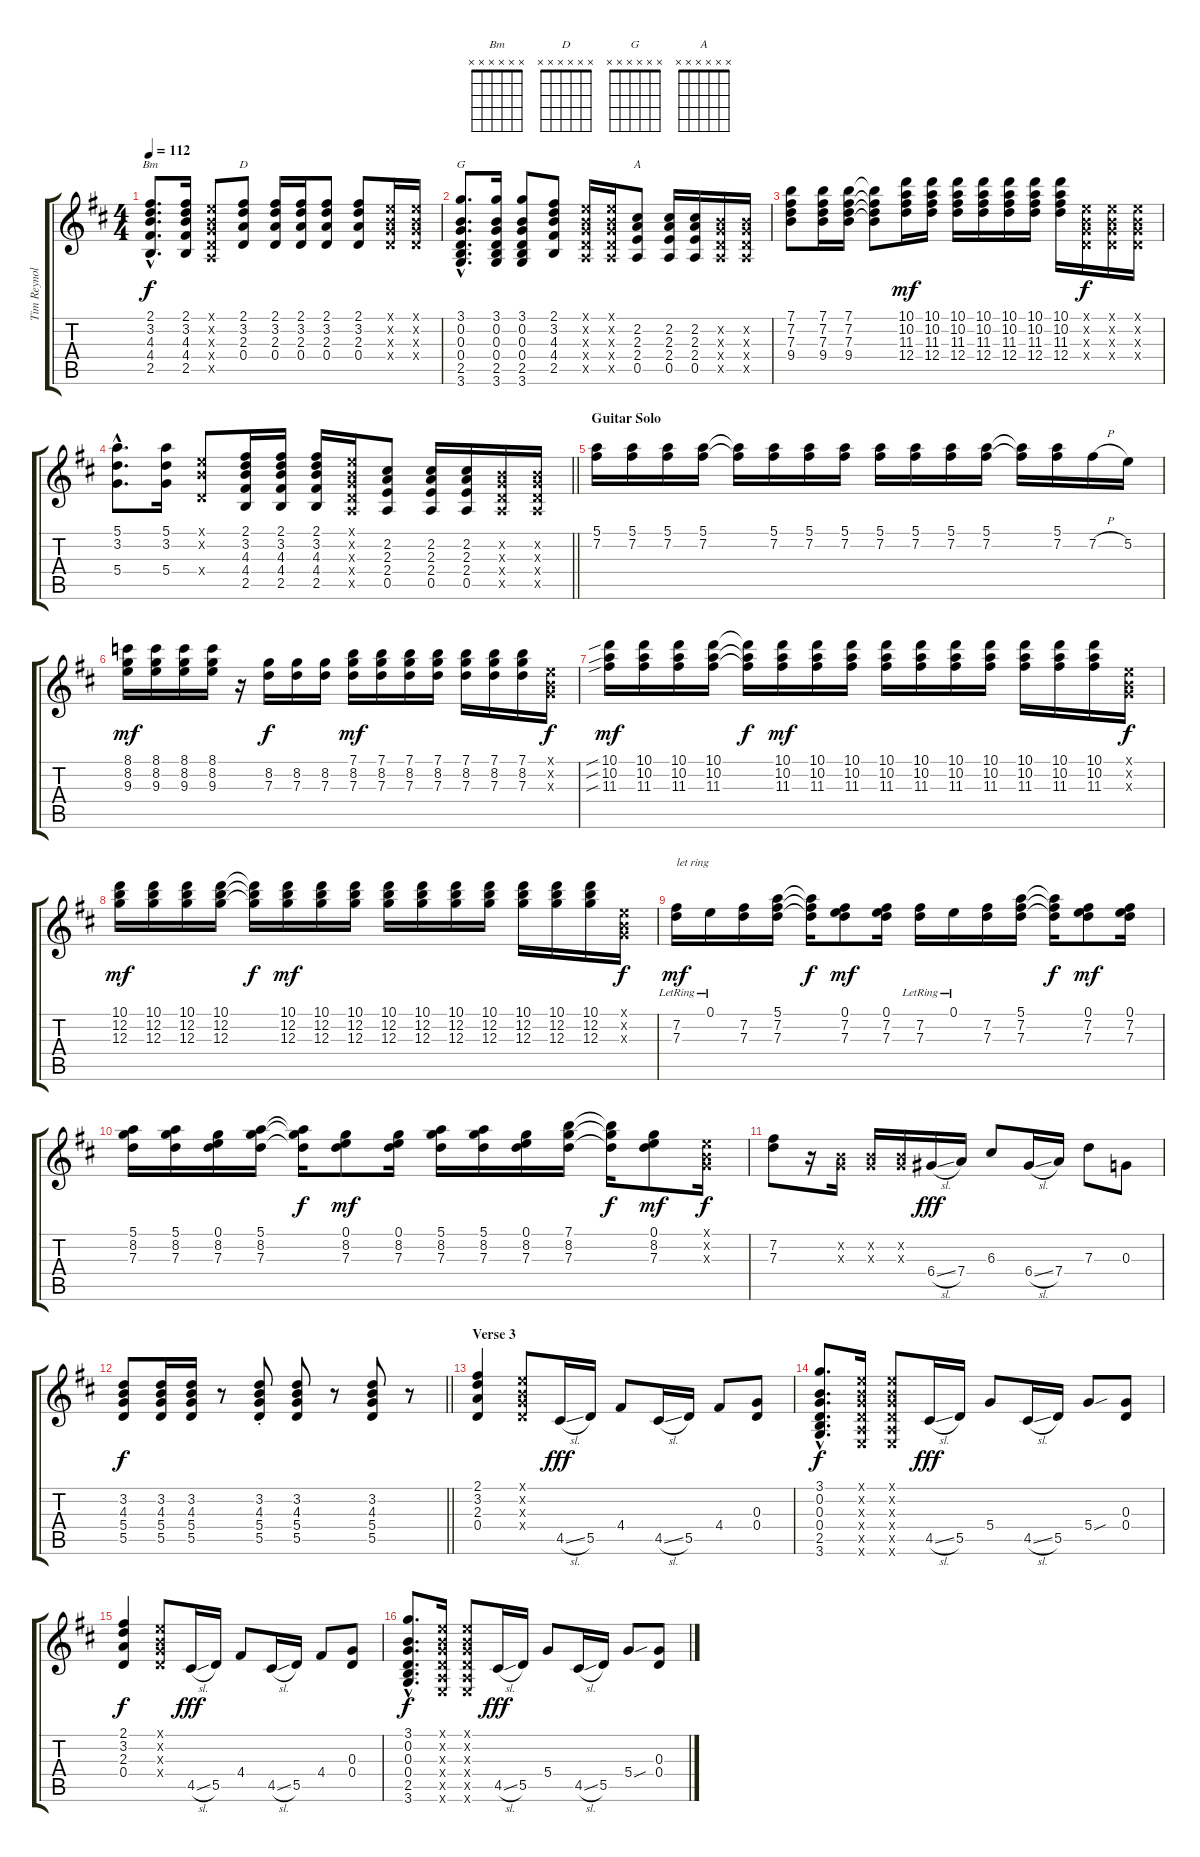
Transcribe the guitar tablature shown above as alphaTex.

\track ("Tim Reynolds" "Tim Reynol") {instrument acousticguitarsteel}
\staff {score tabs}
\tuning (E4 B3 G3 D3 A2 E2) {hide}
\chord ("Bm" x x x x x x)
\chord ("D" x x x x x x)
\chord ("G" x x x x x x)
\chord ("A" x x x x x x)
\ts (4 4)
\tempo 112
\clef g2
\ks d
(2.1{hac} 3.2{hac} 4.3{hac} 4.4{hac} 2.5{hac}).8{d ch "Bm" dy f} (2.1 3.2 4.3 4.4 2.5).16 (0.1{x} 0.2{x} 0.3{x} 0.4{x} 0.5{x}).8 (2.1 3.2 2.3 0.4).8{ch "D"} (2.1 3.2 2.3 0.4).16 (2.1 3.2 2.3 0.4).16 (2.1 3.2 2.3 0.4).8 (2.1 3.2 2.3 0.4).8 (0.1{x} 0.2{x} 0.3{x} 0.4{x}).16 (0.1{x} 0.2{x} 0.3{x} 0.4{x}).16 |
(3.1{hac} 0.2{hac} 0.3{hac} 0.4{hac} 2.5{hac} 3.6{hac}).8{d ch "G"} (3.1 0.2 0.3 0.4 2.5 3.6).16 (3.1 0.2 0.3 0.4 2.5 3.6).8 (2.1 3.2 4.3 4.4 2.5).8 (0.1{x} 0.2{x} 0.3{x} 0.4{x} 0.5{x}).16 (0.1{x} 0.2{x} 0.3{x} 0.4{x} 0.5{x}).16 (2.2 2.3 2.4 0.5).8{ch "A"} (2.2 2.3 2.4 0.5).16 (2.2 2.3 2.4 0.5).16 (0.2{x} 0.3{x} 0.4{x} 0.5{x}).16 (0.2{x} 0.3{x} 0.4{x} 0.5{x}).16 |
(7.1 7.2 7.3 9.4).8 (7.1 7.2 7.3 9.4).16 (7.1 7.2 7.3 9.4).16 (7.1{t} 7.2{t} 7.3{t} 9.4{t}).8 (10.1 10.2 11.3 12.4).16{dy mf} (10.1 10.2 11.3 12.4).16 (10.1 10.2 11.3 12.4).16 (10.1 10.2 11.3 12.4).16 (10.1 10.2 11.3 12.4).16 (10.1 10.2 11.3 12.4).16 (10.1 10.2 11.3 12.4).16 (0.1{x} 0.2{x} 0.3{x} 0.4{x}).16{dy f} (0.1{x} 0.2{x} 0.3{x} 0.4{x}).16 (0.1{x} 0.2{x} 0.3{x} 0.4{x}).16 |
\barLineRight lightlight
(5.1{hac} 3.2{hac} 5.4{hac}).8{d} (5.1 3.2 5.4).16 (0.1{x} 0.2{x} 0.4{x}).8 (2.1 3.2 4.3 4.4 2.5).16 (2.1 3.2 4.3 4.4 2.5).16 (2.1 3.2 4.3 4.4 2.5).16 (0.1{x} 0.2{x} 0.3{x} 0.4{x} 0.5{x}).16 (2.2 2.3 2.4 0.5).8 (2.2 2.3 2.4 0.5).16 (2.2 2.3 2.4 0.5).16 (0.2{x} 0.3{x} 0.4{x} 0.5{x}).16 (0.2{x} 0.3{x} 0.4{x} 0.5{x}).16 |
\section ("" "Guitar Solo")
(5.1 7.2).16 (5.1 7.2).16 (5.1 7.2).16 (5.1 7.2).16 (5.1{t} 7.2{t}).16 (5.1 7.2).16 (5.1 7.2).16 (5.1 7.2).16 (5.1 7.2).16 (5.1 7.2).16 (5.1 7.2).16 (5.1 7.2).16 (5.1{t} 7.2{t}).16 (5.1 7.2).16 7.2{h}.16 5.2.16 |
(8.1 8.2 9.3).16{dy mf} (8.1 8.2 9.3).16 (8.1 8.2 9.3).16 (8.1 8.2 9.3).16 r.16 (8.2 7.3).16{dy f} (8.2 7.3).16 (8.2 7.3).16 (7.1 8.2 7.3).16{dy mf} (7.1 8.2 7.3).16 (7.1 8.2 7.3).16 (7.1 8.2 7.3).16 (7.1 8.2 7.3).16 (7.1 8.2 7.3).16 (7.1 8.2 7.3).16 (0.1{x} 0.2{x} 0.3{x}).16{dy f} |
(10.1{sib} 10.2{sib} 11.3{sib}).16{dy mf} (10.1 10.2 11.3).16 (10.1 10.2 11.3).16 (10.1 10.2 11.3).16 (10.1{t} 10.2{t} 11.3{t}).16{dy f} (10.1 10.2 11.3).16{dy mf} (10.1 10.2 11.3).16 (10.1 10.2 11.3).16 (10.1 10.2 11.3).16 (10.1 10.2 11.3).16 (10.1 10.2 11.3).16 (10.1 10.2 11.3).16 (10.1 10.2 11.3).16 (10.1 10.2 11.3).16 (10.1 10.2 11.3).16 (0.1{x} 0.2{x} 0.3{x}).16{dy f} |
(10.1 12.2 12.3).16{dy mf} (10.1 12.2 12.3).16 (10.1 12.2 12.3).16 (10.1 12.2 12.3).16 (10.1{t} 12.2{t} 12.3{t}).16{dy f} (10.1 12.2 12.3).16{dy mf} (10.1 12.2 12.3).16 (10.1 12.2 12.3).16 (10.1 12.2 12.3).16 (10.1 12.2 12.3).16 (10.1 12.2 12.3).16 (10.1 12.2 12.3).16 (10.1 12.2 12.3).16 (10.1 12.2 12.3).16 (10.1 12.2 12.3).16 (0.1{x} 0.2{x} 0.3{x}).16{dy f} |
(7.2{lr} 7.3{lr}).16{txt "let ring" dy mf} 0.1{lr}.16 (7.2 7.3).16 (5.1 7.2 7.3).16 (5.1{t} 7.2{t} 7.3{t}).16{dy f} (0.1 7.2 7.3).8{dy mf} (0.1 7.2 7.3).16 (7.2{lr} 7.3{lr}).16 0.1{lr}.16 (7.2 7.3).16 (5.1 7.2 7.3).16 (5.1{t} 7.2{t} 7.3{t}).16{dy f} (0.1 7.2 7.3).8{dy mf} (0.1 7.2 7.3).16 |
(5.1 8.2 7.3).16 (5.1 8.2 7.3).16 (0.1 8.2 7.3).16 (5.1 8.2 7.3).16 (5.1{t} 8.2{t} 7.3{t}).16{dy f} (0.1 8.2 7.3).8{dy mf} (0.1 8.2 7.3).16 (5.1 8.2 7.3).16 (5.1 8.2 7.3).16 (0.1 8.2 7.3).16 (7.1 8.2 7.3).16 (7.1{t} 8.2{t} 7.3{t}).16{dy f} (0.1 8.2 7.3).8{dy mf} (0.1{x} 0.2{x} 0.3{x}).16{dy f} |
(7.2 7.3).8 r.16 (0.2{x} 0.3{x}).16 (0.2{x} 0.3{x}).16 (0.2{x} 0.3{x}).16 6.4{sl}.16{dy fff} 7.4.16 6.3.8 6.4{sl}.16 7.4.16 7.3.8 0.3.8 |
\barLineRight lightlight
(3.2 4.3 5.4 5.5).8{dy f} (3.2 4.3 5.4 5.5).16 (3.2 4.3 5.4 5.5).16 r.8 (3.2{st} 4.3{st} 5.4{st} 5.5{st}).8 (3.2 4.3 5.4 5.5).8 r.8 (3.2 4.3 5.4 5.5).8 r.8 |
\section ("" "Verse 3")
(2.1 3.2 2.3 0.4).4 (0.1{x} 0.2{x} 0.3{x} 0.4{x}).8 4.5{sl}.16{dy fff} 5.5.16 4.4.8 4.5{sl}.16 5.5.16 4.4.8 (0.3 0.4).8 |
(3.1{hac} 0.2{hac} 0.3{hac} 0.4{hac} 2.5{hac} 3.6{hac}).8{d dy f} (0.1{x} 0.2{x} 0.3{x} 0.4{x} 0.5{x} 0.6{x}).16 (0.1{x} 0.2{x} 0.3{x} 0.4{x} 0.5{x} 0.6{x}).8 4.5{sl}.16{dy fff} 5.5.16 5.4.8 4.5{sl}.16 5.5.16 5.4{sou}.8 (0.3 0.4).8 |
(2.1 3.2 2.3 0.4).4{dy f} (0.1{x} 0.2{x} 0.3{x} 0.4{x}).8 4.5{sl}.16{dy fff} 5.5.16 4.4.8 4.5{sl}.16 5.5.16 4.4.8 (0.3 0.4).8 |
(3.1{hac} 0.2{hac} 0.3{hac} 0.4{hac} 2.5{hac} 3.6{hac}).8{d dy f} (0.1{x} 0.2{x} 0.3{x} 0.4{x} 0.5{x} 0.6{x}).16 (0.1{x} 0.2{x} 0.3{x} 0.4{x} 0.5{x} 0.6{x}).8 4.5{sl}.16{dy fff} 5.5.16 5.4.8 4.5{sl}.16 5.5.16 5.4{sou}.8 (0.3 0.4).8
